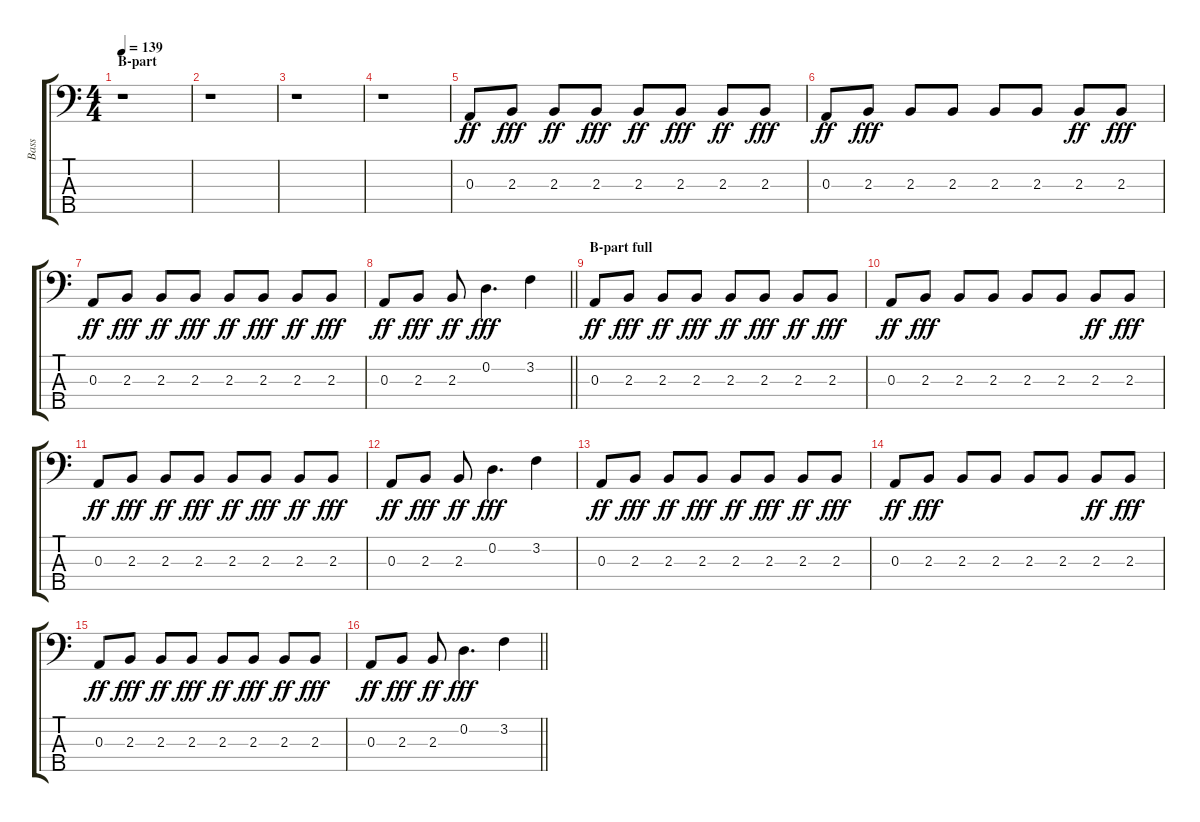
\track ("Bass" "Bass") {instrument electricbasspick}
\staff {score tabs}
\tuning (G2 D2 A1 E1 B0) {hide}
\ts (4 4)
\section ("" "B-part")
\tempo 139
\clef f4
\ks c
r.1{dy ff} |
r.1 |
r.1 |
r.1 |
0.3.8 2.3.8{dy fff} 2.3.8{dy ff} 2.3.8{dy fff} 2.3.8{dy ff} 2.3.8{dy fff} 2.3.8{dy ff} 2.3.8{dy fff} |
0.3.8{dy ff} 2.3.8{dy fff} 2.3.8 2.3.8 2.3.8 2.3.8 2.3.8{dy ff} 2.3.8{dy fff} |
0.3.8{dy ff} 2.3.8{dy fff} 2.3.8{dy ff} 2.3.8{dy fff} 2.3.8{dy ff} 2.3.8{dy fff} 2.3.8{dy ff} 2.3.8{dy fff} |
\barLineRight lightlight
0.3.8{dy ff} 2.3.8{dy fff} 2.3.8{dy ff} 0.2.4{d dy fff} 3.2.4 |
\section ("" "B-part full")
0.3.8{dy ff} 2.3.8{dy fff} 2.3.8{dy ff} 2.3.8{dy fff} 2.3.8{dy ff} 2.3.8{dy fff} 2.3.8{dy ff} 2.3.8{dy fff} |
0.3.8{dy ff} 2.3.8{dy fff} 2.3.8 2.3.8 2.3.8 2.3.8 2.3.8{dy ff} 2.3.8{dy fff} |
0.3.8{dy ff} 2.3.8{dy fff} 2.3.8{dy ff} 2.3.8{dy fff} 2.3.8{dy ff} 2.3.8{dy fff} 2.3.8{dy ff} 2.3.8{dy fff} |
0.3.8{dy ff} 2.3.8{dy fff} 2.3.8{dy ff} 0.2.4{d dy fff} 3.2.4 |
0.3.8{dy ff} 2.3.8{dy fff} 2.3.8{dy ff} 2.3.8{dy fff} 2.3.8{dy ff} 2.3.8{dy fff} 2.3.8{dy ff} 2.3.8{dy fff} |
0.3.8{dy ff} 2.3.8{dy fff} 2.3.8 2.3.8 2.3.8 2.3.8 2.3.8{dy ff} 2.3.8{dy fff} |
0.3.8{dy ff} 2.3.8{dy fff} 2.3.8{dy ff} 2.3.8{dy fff} 2.3.8{dy ff} 2.3.8{dy fff} 2.3.8{dy ff} 2.3.8{dy fff} |
\barLineRight lightlight
0.3.8{dy ff} 2.3.8{dy fff} 2.3.8{dy ff} 0.2.4{d dy fff} 3.2.4
